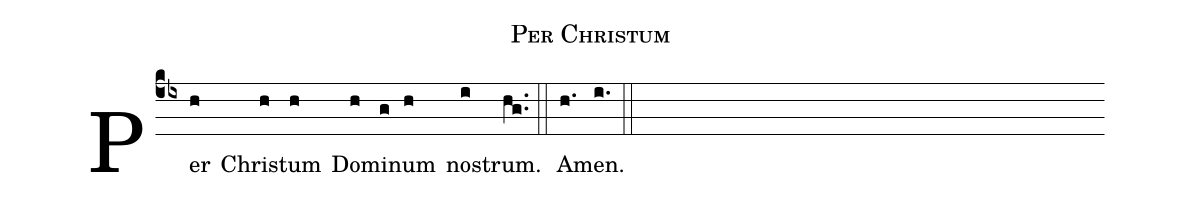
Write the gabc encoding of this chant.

name: Per Christum;
%%
(cb4) Per(h) Chris(h)tum(h) Do(h)mi(g)num(h) nos(i)trum.(hg..) (::) A(h.)men.(i.) (::) (/[10])
